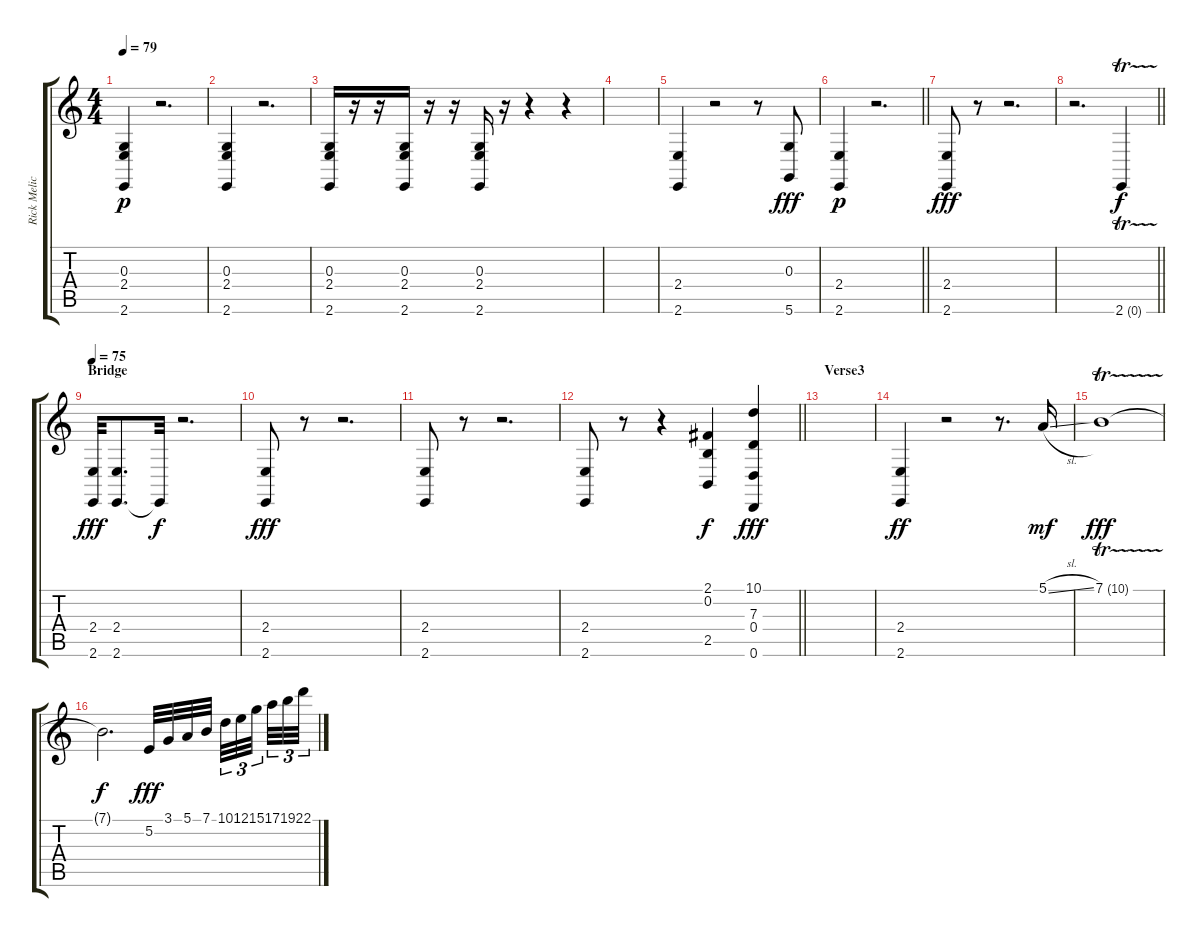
\track ("Rick Melick" "Rick Melic") {instrument brightacousticpiano}
\staff {score tabs}
\tuning (E4 B3 G3 D3 A2 D2) {hide}
\ts (4 4)
\tempo 79
\clef g2
\ks c
(0.3 2.4 2.6).4{dy p} r.2{d} |
(0.3 2.4 2.6).4 r.2{d} |
(0.3 2.4 2.6).16 r.16 r.16 (0.3 2.4 2.6).16 r.16 r.16 (0.3 2.4 2.6).16 r.16 r.4 r.4 |
|
(2.4 2.6).4 r.2 r.8 (0.3 5.6).8{dy fff} |
\barLineRight lightlight
(2.4 2.6).4{dy p} r.2{d} |
(2.4 2.6).8{dy fff} r.8 r.2{d} |
\barLineRight lightlight
r.2{d} 2.6{tr (0 64)}.4{dy f} |
\section ("" "Bridge")
\tempo 75
(2.4 2.6).32{dy fff} (2.4 2.6).8{d} 2.6{t}.32{dy f} r.2{d} |
(2.4 2.6).8{dy fff} r.8 r.2{d} |
(2.4 2.6).8 r.8 r.2{d} |
\barLineRight lightlight
(2.4 2.6).8 r.8 r.4 (2.1 0.2 2.5).4{dy f} (10.1 7.3 0.4 0.6).4{dy fff} |
\section ("" "Verse3")
|
(2.4 2.6).4{dy ff volume 16} r.2 r.8{d} 5.1{sl}.16{dy mf} |
7.1{tr (10 64)}.1{dy fff} |
7.1{t}.2{d dy f} 5.2.32{dy fff} 3.1.32 5.1.32 7.1.32{beam splitsecondary} 10.1.32{tu (3 2)} 12.1.32{tu (3 2)} 15.1.32{tu (3 2) beam splitsecondary} 17.1.32{tu (3 2)} 19.1.32{tu (3 2)} 22.1.32{tu (3 2)}
